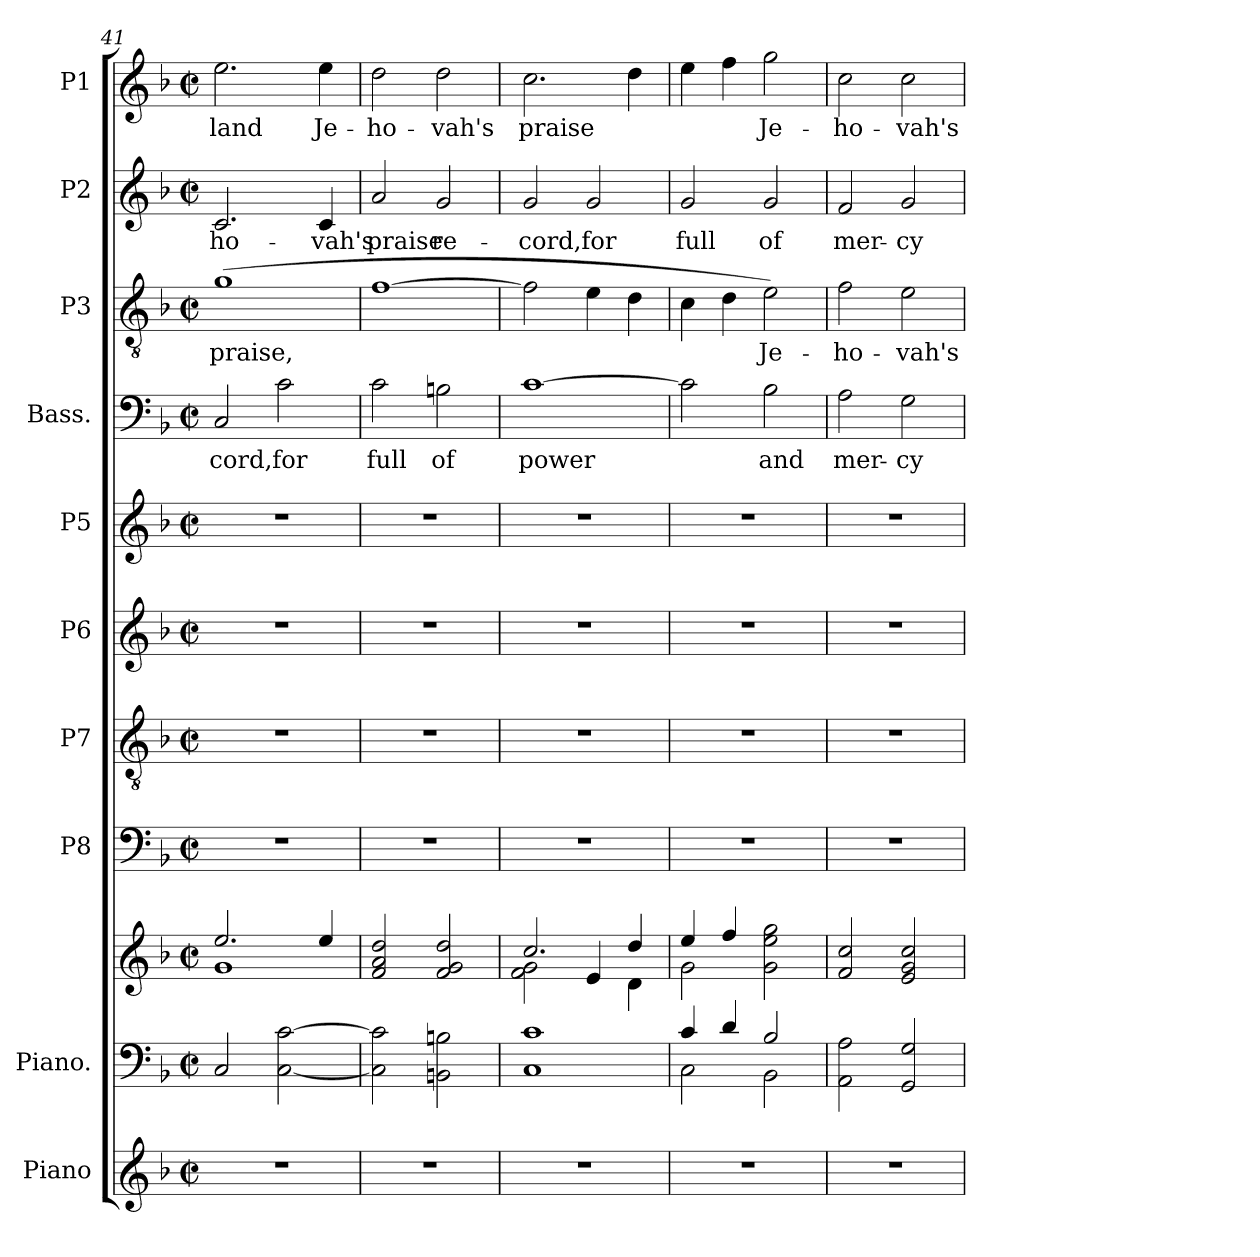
**kern	**kern	**kern	**kern	**kern	**kern	**kern	**kern	**text	**kern	**text	**kern	**text	**kern	**text
*part10	*part9	*part9	*part8	*part7	*part6	*part5	*part4	*part4	*part3	*part3	*part2	*part2	*part1	*part1
*staff11	*staff10	*staff9	*staff8	*staff7	*staff6	*staff5	*staff4	*staff4	*staff3	*staff3	*staff2	*staff2	*staff1	*staff1
*I"Piano	*I"Piano.	*	*I"P8	*I"P7	*I"P6	*I"P5	*I"Bass.	*	*I"P3	*	*I"P2	*	*I"P1	*
*I'Pno.	*	*	*	*	*	*	*	*	*	*	*	*	*	*
!!LO:LB:g=z
*clefG2	*clefF4	*clefG2	*clefF4	*clefGv2	*clefG2	*clefG2	*clefF4	*	*clefGv2	*	*clefG2	*	*clefG2	*
*k[b-]	*k[b-]	*k[b-]	*k[b-]	*k[b-]	*k[b-]	*k[b-]	*k[b-]	*	*k[b-]	*	*k[b-]	*	*k[b-]	*
*F:	*F:	*F:	*F:	*F:	*F:	*F:	*F:	*	*F:	*	*F:	*	*F:	*
*M2/2	*M2/2	*M2/2	*M2/2	*M2/2	*M2/2	*M2/2	*M2/2	*	*M2/2	*	*M2/2	*	*M2/2	*
*met(c|)	*met(c|)	*met(c|)	*met(c|)	*met(c|)	*met(c|)	*met(c|)	*met(c|)	*	*met(c|)	*	*met(c|)	*	*met(c|)	*
=41	=41	=41	=41	=41	=41	=41	=41	=41	=41	=41	=41	=41	=41	=41
*	*	*^	*	*	*	*	*	*	*	*	*	*	*	*
!	!	!	!	!	!	!	!	!	!LO:LY:b:color=#000000	!	!	!	!	!	!
!	!	!	!	!	!	!	!	!	!	!	!LO:LY:b:color=#000000	!	!	!	!
!	!	!	!	!	!	!	!	!	!	!	!	!	!LO:LY:b:color=#000000	!	!
!	!	!	!	!	!	!	!	!	!	!	!	!	!	!	!LO:LY:b:color=#000000
1r	2Ci/	2.eei/	1gi	1r	1r	1r	1r	2Ci/	-cord,	(1gi	praise,	2.ci/	-ho-	2.eei\	land
!	!	!	!	!	!	!	!	!	!LO:LY:b:color=#000000	!	!	!	!	!	!
.	[2Ci\ [2ci	.	.	.	.	.	.	2ci\	for	.	.	.	.	.	.
!	!	!	!	!	!	!	!	!	!	!	!	!	!LO:LY:b:color=#000000	!	!
!	!	!	!	!	!	!	!	!	!	!	!	!	!	!	!LO:LY:b:color=#000000
.	.	4eei/	.	.	.	.	.	.	.	.	.	4ci/	-vah's	4eei\	Je-
*	*	*v	*v	*	*	*	*	*	*	*	*	*	*	*	*
=42	=42	=42	=42	=42	=42	=42	=42	=42	=42	=42	=42	=42	=42	=42
!	!	!	!	!	!	!	!	!LO:LY:b:color=#000000	!	!	!	!	!	!
!	!	!	!	!	!	!	!	!	!	!LO:LY:b:color=#000000	!	!	!	!
!	!	!	!	!	!	!	!	!	!	!	!	!LO:LY:b:color=#000000	!	!
!	!	!	!	!	!	!	!	!	!	!	!	!	!	!LO:LY:b:color=#000000
1r	2Ci\] 2ci]	2fi/ 2ai 2ddi	1r	1r	1r	1r	2ci\	full	[1fi	.	2ai/	praise	2ddi\	-ho-
!	!	!	!	!	!	!	!	!LO:LY:b:color=#000000	!	!	!	!	!	!
!	!	!	!	!	!	!	!	!	!	!	!	!LO:LY:b:color=#000000	!	!
!	!	!	!	!	!	!	!	!	!	!	!	!	!	!LO:LY:b:color=#000000
.	2BBni\ 2Bni	2fi/ 2gi 2ddi	.	.	.	.	2Bni\	of	.	.	2gi/	re-	2ddi\	-vah's
=43	=43	=43	=43	=43	=43	=43	=43	=43	=43	=43	=43	=43	=43	=43
*	*	*^	*	*	*	*	*	*	*	*	*	*	*	*
!	!	!	!	!	!	!	!	!	!LO:LY:b:color=#000000	!	!	!	!	!	!
!	!	!	!	!	!	!	!	!	!	!	!LO:LY:b:color=#000000	!	!	!	!
!	!	!	!	!	!	!	!	!	!	!	!	!	!LO:LY:b:color=#000000	!	!
!	!	!	!	!	!	!	!	!	!	!	!	!	!	!	!LO:LY:b:color=#000000
1r	1Ci 1ci	2.cci/	2fi\ 2gi	1r	1r	1r	1r	[1ci	power	2fi\]	.	2gi/	-cord,	2.cci\	praise
!	!	!	!	!	!	!	!	!	!	!	!LO:LY:b:color=#000000	!	!	!	!
!	!	!	!	!	!	!	!	!	!	!	!	!	!LO:LY:b:color=#000000	!	!
.	.	.	4ei/	.	.	.	.	.	.	4ei\	.	2gi/	for	.	.
!	!	!	!	!	!	!	!	!	!	!	!LO:LY:b:color=#000000	!	!	!	!
!	!	!	!	!	!	!	!	!	!	!	!	!	!	!	!LO:LY:b:color=#000000
.	.	4ddi/	4di\	.	.	.	.	.	.	4di\	.	.	.	4ddi\	.
=44	=44	=44	=44	=44	=44	=44	=44	=44	=44	=44	=44	=44	=44	=44	=44
*	*^	*	*	*	*	*	*	*	*	*	*	*	*	*	*
!	!	!	!	!	!	!	!	!	!	!LO:LY:b:color=#000000	!	!	!	!	!	!
!	!	!	!	!	!	!	!	!	!	!	!	!LO:LY:b:color=#000000	!	!	!	!
!	!	!	!	!	!	!	!	!	!	!	!	!	!	!LO:LY:b:color=#000000	!	!
!	!	!	!	!	!	!	!	!	!	!	!	!	!	!	!	!LO:LY:b:color=#000000
1r	4ci/	2Ci\	4eei/	2gi\	1r	1r	1r	1r	2ci\]	.	4ci\	.	2gi/	full	4eei\	.
!	!	!	!	!	!	!	!	!	!	!	!	!LO:LY:b:color=#000000	!	!	!	!
!	!	!	!	!	!	!	!	!	!	!	!	!	!	!	!	!LO:LY:b:color=#000000
.	4di/	.	4ffi/	.	.	.	.	.	.	.	4di\	.	.	.	4ffi\	.
!	!	!	!	!	!	!	!	!	!	!LO:LY:b:color=#000000	!	!	!	!	!	!
!	!	!	!	!	!	!	!	!	!	!	!	!LO:LY:b:color=#000000	!	!	!	!
!	!	!	!	!	!	!	!	!	!	!	!	!	!	!LO:LY:b:color=#000000	!	!
!	!	!	!	!	!	!	!	!	!	!	!	!	!	!	!	!LO:LY:b:color=#000000
.	2B-i/	2BB-i\	2ryy	2gi\ 2eei 2ggi	.	.	.	.	2B-i\	and	2ei\)	Je-	2gi/	of	2ggi\	Je-
*	*v	*v	*	*	*	*	*	*	*	*	*	*	*	*	*	*
*	*	*v	*v	*	*	*	*	*	*	*	*	*	*	*	*
=45	=45	=45	=45	=45	=45	=45	=45	=45	=45	=45	=45	=45	=45	=45
*	*^	*^	*	*	*	*	*	*	*	*	*	*	*	*
!	!	!	!	!	!	!	!	!	!	!LO:LY:b:color=#000000	!	!	!	!	!	!
*	*v	*v	*	*	*	*	*	*	*	*	*	*	*	*	*	*
*	*	*v	*v	*	*	*	*	*	*	*	*	*	*	*	*
*	*^	*^	*	*	*	*	*	*	*	*	*	*	*	*
!	!	!	!	!	!	!	!	!	!	!	!	!LO:LY:b:color=#000000	!	!	!	!
*	*v	*v	*	*	*	*	*	*	*	*	*	*	*	*	*	*
*	*	*v	*v	*	*	*	*	*	*	*	*	*	*	*	*
*	*^	*^	*	*	*	*	*	*	*	*	*	*	*	*
!	!	!	!	!	!	!	!	!	!	!	!	!	!	!LO:LY:b:color=#000000	!	!
*	*v	*v	*	*	*	*	*	*	*	*	*	*	*	*	*	*
*	*	*v	*v	*	*	*	*	*	*	*	*	*	*	*	*
*	*^	*^	*	*	*	*	*	*	*	*	*	*	*	*
!	!	!	!	!	!	!	!	!	!	!	!	!	!	!	!	!LO:LY:b:color=#000000
*	*v	*v	*	*	*	*	*	*	*	*	*	*	*	*	*	*
*	*	*v	*v	*	*	*	*	*	*	*	*	*	*	*	*
1r	2AAi\ 2Ai	2fi/ 2cci	1r	1r	1r	1r	2Ai\	mer-	2fi\	-ho-	2fi/	mer-	2cci\	-ho-
!	!	!	!	!	!	!	!	!LO:LY:b:color=#000000	!	!	!	!	!	!
!	!	!	!	!	!	!	!	!	!	!LO:LY:b:color=#000000	!	!	!	!
!	!	!	!	!	!	!	!	!	!	!	!	!LO:LY:b:color=#000000	!	!
!	!	!	!	!	!	!	!	!	!	!	!	!	!	!LO:LY:b:color=#000000
.	2GGi/ 2Gi	2ei/ 2gi 2cci	.	.	.	.	2Gi\	-cy	2ei\	-vah's	2gi/	-cy	2cci\	-vah's
=	=	=	=	=	=	=	=	=	=	=	=	=	=	=
*-	*-	*-	*-	*-	*-	*-	*-	*-	*-	*-	*-	*-	*-	*-
